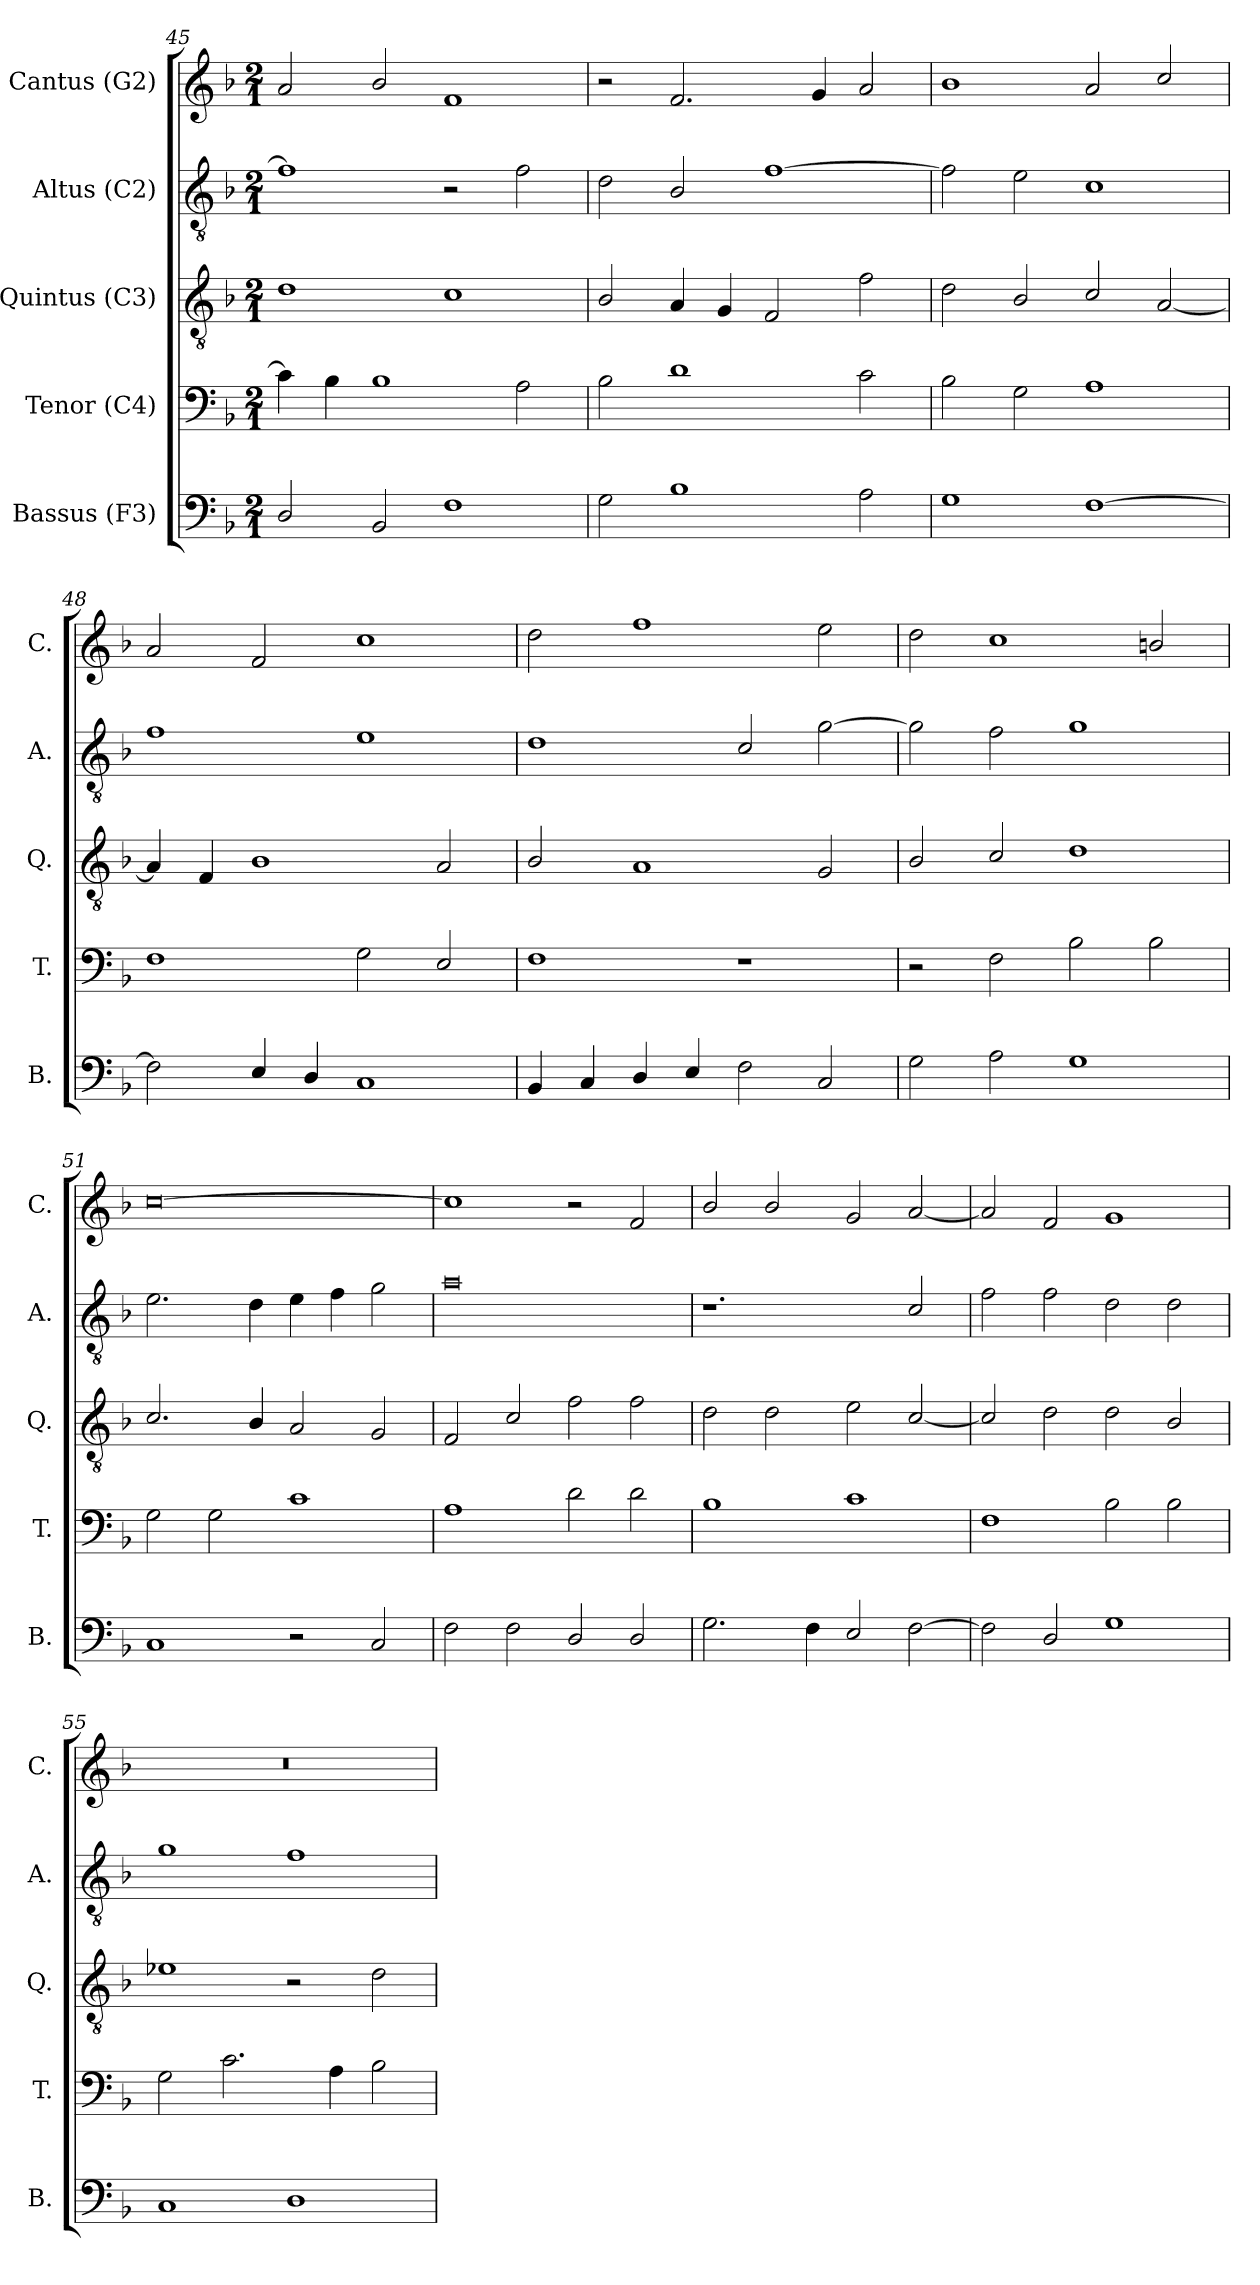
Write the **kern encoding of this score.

**kern	**kern	**kern	**kern	**kern
*part5	*part4	*part3	*part2	*part1
*staff5	*staff4	*staff3	*staff2	*staff1
*I"Bassus (F3)	*I"Tenor (C4)	*I"Quintus (C3)	*I"Altus (C2)	*I"Cantus (G2)
*I'B.	*I'T.	*I'Q.	*I'A.	*I'C.
*clefF4	*clefF4	*clefGv2	*clefGv2	*clefG2
*	*ITrd7c12	*ITrd7c12	*ITrd7c12	*
*k[b-]	*k[b-]	*k[b-]	*k[b-]	*k[b-]
*F:	*F:	*F:	*F:	*F:
*M2/1	*M2/1	*M2/1	*M2/1	*M2/1
=45	=45	=45	=45	=45
2D/	4C\]	1D	1F]	2a/
.	4BB-\	.	.	.
2BB-/	1BB-	.	.	2b-/
1F	.	1C	2r	1f
.	2AA\	.	2F\	.
=46	=46	=46	=46	=46
2G\	2BB-\	2BB-/	2D\	2r
1B-	1D	4AA/	2BB-/	2.f/
.	.	4GG/	.	.
.	.	2FF/	[1F	.
.	.	.	.	4g/
2A\	2C\	2F\	.	2a/
=47	=47	=47	=47	=47
1G	2BB-\	2D\	2F\]	1b-
.	2GG\	2BB-/	2E\	.
[1F	1AA	2C/	1C	2a/
.	.	[2AA/	.	2cc/
=48	=48	=48	=48	=48
2F\]	1FF	4AA/]	1F	2a/
.	.	4FF/	.	.
4E/	.	1BB-	.	2f/
4D/	.	.	.	.
1C	2GG\	.	1E	1cc
.	2EE/	2AA/	.	.
=49	=49	=49	=49	=49
4BB-/	1FF	2BB-/	1D	2dd\
4C/	.	.	.	.
4D/	.	1AA	.	1ff
4E/	.	.	.	.
2F\	1r	.	2C/	.
2C/	.	2GG/	[2G\	2ee\
=50	=50	=50	=50	=50
2G\	2r	2BB-/	2G\]	2dd\
2A\	2FF\	2C/	2F\	1cc
1G	2BB-\	1D	1G	.
.	2BB-\	.	.	2bn/
=51	=51	=51	=51	=51
1C	2GG\	2.C/	2.E\	[0cc
.	2GG\	.	.	.
.	.	4BB-/	4D\	.
2r	1C	2AA/	4E\	.
.	.	.	4F\	.
2C/	.	2GG/	2G\	.
=52	=52	=52	=52	=52
2F\	1AA	2FF/	0A	1cc]
2F\	.	2C/	.	.
2D/	2D\	2F\	.	2r
2D/	2D\	2F\	.	2f/
=53	=53	=53	=53	=53
2.G\	1BB-	2D\	1.r	2b-/
.	.	2D\	.	2b-/
4F\	.	.	.	.
2E/	1C	2E\	.	2g/
[2F\	.	[2C/	2C/	[2a/
=54	=54	=54	=54	=54
2F\]	1FF	2C/]	2F\	2a/]
2D/	.	2D\	2F\	2f/
1G	2BB-\	2D\	2D\	1g
.	2BB-\	2BB-/	2D\	.
=55	=55	=55	=55	=55
1C	2GG\	1E-X	1G	0r
.	2.C\	.	.	.
1D	.	2r	1F	.
.	4AA\	.	.	.
.	2BB-\	2D\	.	.
=	=	=	=	=
*-	*-	*-	*-	*-
